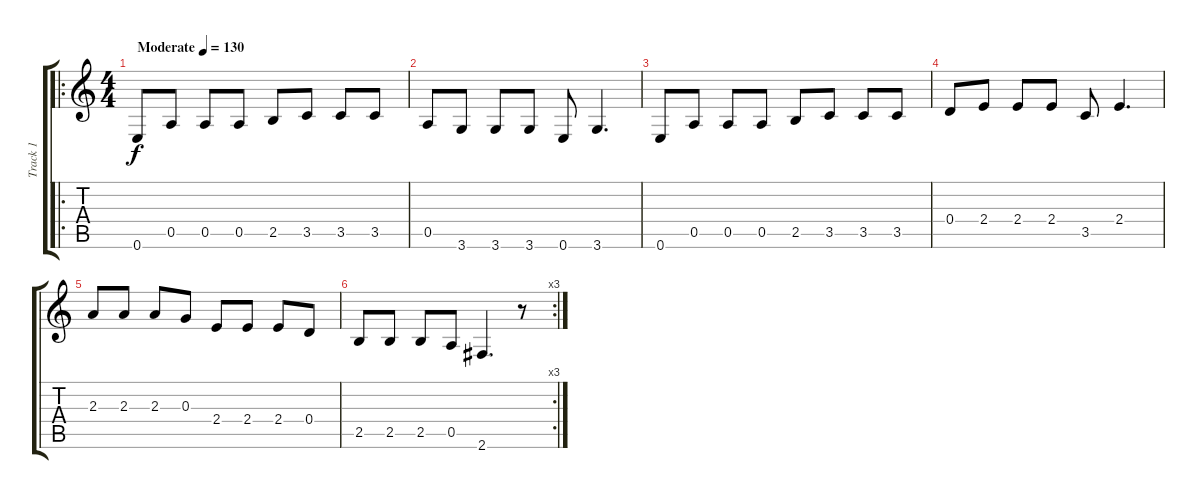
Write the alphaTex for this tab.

\track ("Track 1" "Track 1") {instrument acousticguitarsteel}
\staff {score tabs}
\tuning (E4 B3 G3 D3 A2 E2) {hide}
\ro
\ts (4 4)
\tempo (130 "Moderate")
\clef g2
\ks c
0.6.8{dy f instrument acousticguitarsteel} 0.5.8 0.5.8 0.5.8 2.5.8 3.5.8 3.5.8 3.5.8 |
0.5.8 3.6.8 3.6.8 3.6.8 0.6.8 3.6.4{d} |
0.6.8 0.5.8 0.5.8 0.5.8 2.5.8 3.5.8 3.5.8 3.5.8 |
0.4.8 2.4.8 2.4.8 2.4.8 3.5.8 2.4.4{d} |
2.3.8 2.3.8 2.3.8 0.3.8 2.4.8 2.4.8 2.4.8 0.4.8 |
\rc 3
2.5.8 2.5.8 2.5.8 0.5.8 2.6.4{d} r.8
